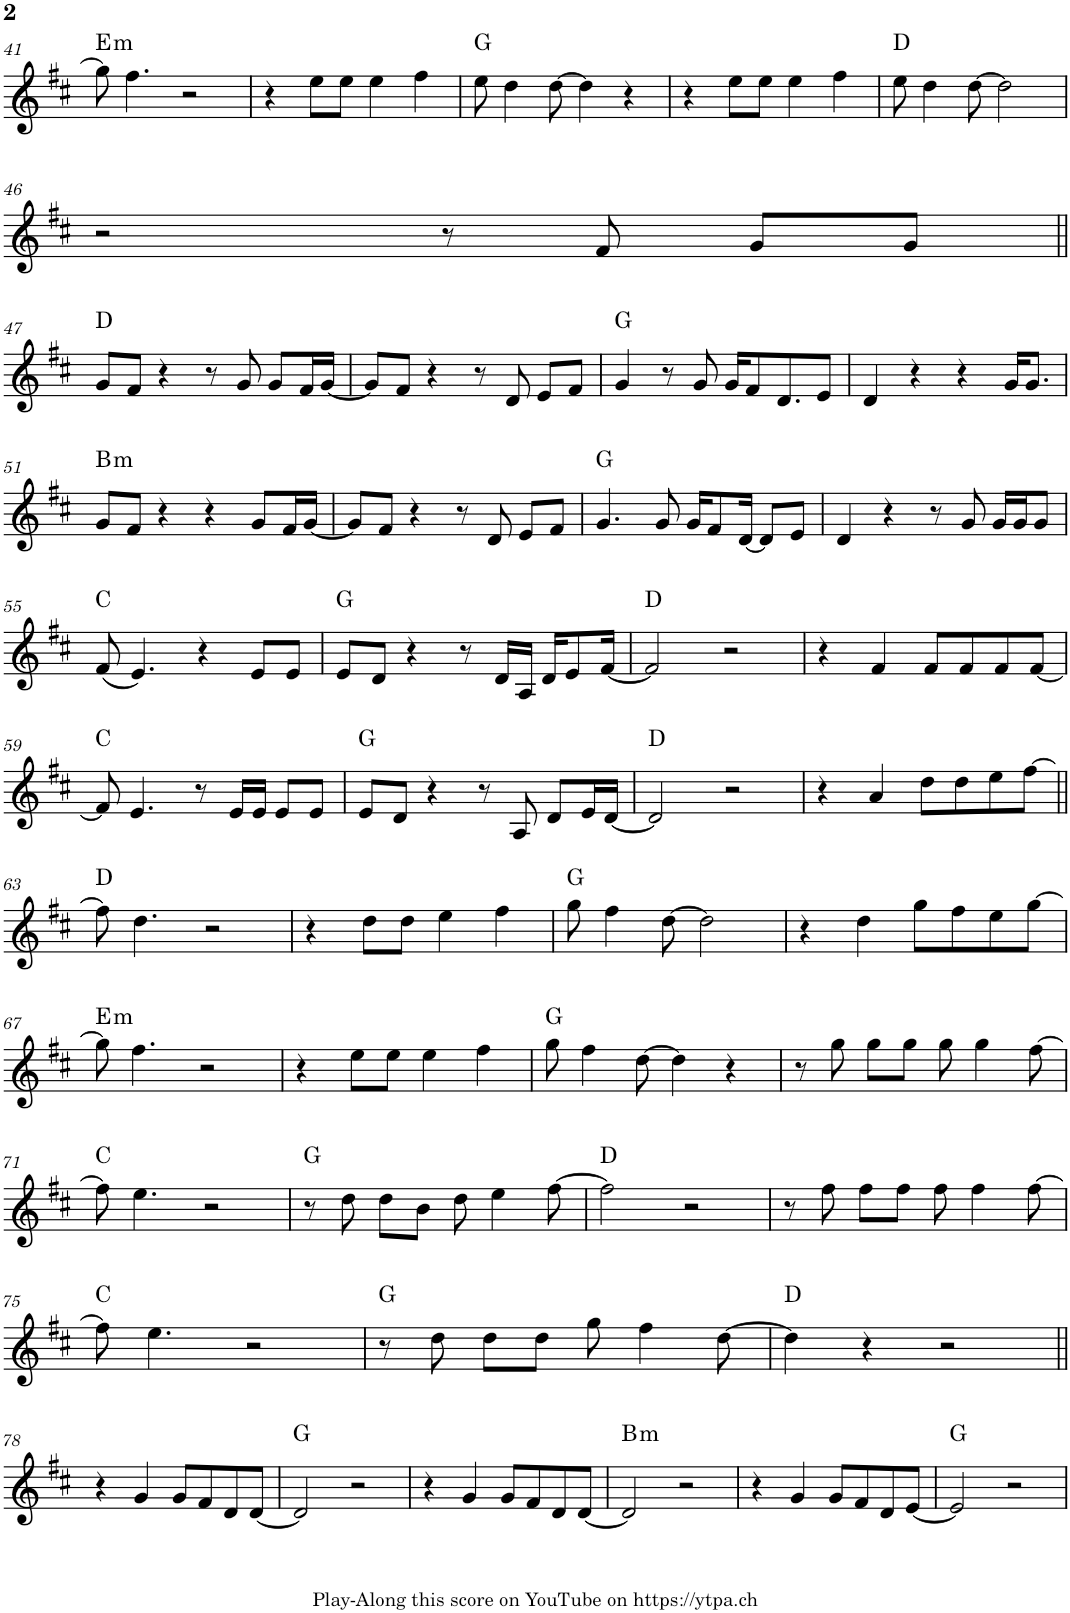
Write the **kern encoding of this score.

**kern	**harte
*part1	*part1
*staff1	*
*I"Piano	*
*I'Pno.	*
!!LO:PB:g=z
*clefG2	*
*k[f#c#]	*
*M4/4	*
=41	=41
!	!LO:H:kt=m
8gg\]	E:min
4.ff#\	.
2r	.
=42	=42
4r	.
8ee\L	.
8ee\J	.
4ee\	.
4ff#\	.
=43	=43
8ee\	G:maj
4dd\	.
[8dd\	.
4dd\]	.
4r	.
=44	=44
4r	.
8ee\L	.
8ee\J	.
4ee\	.
4ff#\	.
=45	=45
8ee\	D:maj
4dd\	.
[8dd\	.
2dd\]	.
!!LO:LB:g=z
=46	=46
2r	.
8r	.
8f#/	.
8g/L	.
8g/J	.
!!LO:LB:g=z
=47||	=47||
8g/L	D:maj
8f#/J	.
4r	.
8r	.
8g/	.
8g/L	.
16f#/L	.
[16g/JJ	.
=48	=48
8g/L]	.
8f#/J	.
4r	.
8r	.
8d/	.
8e/L	.
8f#/J	.
=49	=49
4g/	G:maj
8r	.
8g/	.
16g/KL	.
8f#/	.
8.d/	.
8e/J	.
=50	=50
4d/	.
4r	.
4r	.
16g/KL	.
8.g/J	.
!!LO:LB:g=z
=51	=51
!	!LO:H:kt=m
8g/L	B:min
8f#/J	.
4r	.
4r	.
8g/L	.
16f#/L	.
[16g/JJ	.
=52	=52
8g/L]	.
8f#/J	.
4r	.
8r	.
8d/	.
8e/L	.
8f#/J	.
=53	=53
4.g/	G:maj
8g/	.
16g/KL	.
8f#/	.
[16d/Jk	.
8d/L]	.
8e/J	.
=54	=54
4d/	.
4r	.
8r	.
8g/	.
16g/LL	.
16g/J	.
8g/J	.
!!LO:LB:g=z
=55	=55
(8f#/	C:maj
4.e/)	.
4r	.
8e/L	.
8e/J	.
=56	=56
8e/L	G:maj
8d/J	.
4r	.
8r	.
16d/LL	.
16A/JJ	.
16d/KL	.
8e/	.
[16f#/Jk	.
=57	=57
2f#/]	D:maj
2r	.
=58	=58
4r	.
4f#/	.
8f#/L	.
8f#/	.
8f#/	.
[8f#/J	.
!!LO:LB:g=z
=59	=59
8f#/]	C:maj
4.e/	.
8r	.
16e/LL	.
16e/JJ	.
8e/L	.
8e/J	.
=60	=60
8e/L	G:maj
8d/J	.
4r	.
8r	.
8A/	.
8d/L	.
16e/L	.
[16d/JJ	.
=61	=61
2d/]	D:maj
2r	.
=62	=62
4r	.
4a/	.
8dd\L	.
8dd\	.
8ee\	.
[8ff#\J	.
!!LO:LB:g=z
=63||	=63||
8ff#\]	D:maj
4.dd\	.
2r	.
=64	=64
4r	.
8dd\L	.
8dd\J	.
4ee\	.
4ff#\	.
=65	=65
8gg\	G:maj
4ff#\	.
[8dd\	.
2dd\]	.
=66	=66
4r	.
4dd\	.
8gg\L	.
8ff#\	.
8ee\	.
[8gg\J	.
!!LO:LB:g=z
=67	=67
!	!LO:H:kt=m
8gg\]	E:min
4.ff#\	.
2r	.
=68	=68
4r	.
8ee\L	.
8ee\J	.
4ee\	.
4ff#\	.
=69	=69
8gg\	G:maj
4ff#\	.
[8dd\	.
4dd\]	.
4r	.
=70	=70
8r	.
8gg\	.
8gg\L	.
8gg\J	.
8gg\	.
4gg\	.
[8ff#\	.
!!LO:LB:g=z
=71	=71
8ff#\]	C:maj
4.ee\	.
2r	.
=72	=72
8r	G:maj
8dd\	.
8dd\L	.
8b\J	.
8dd\	.
4ee\	.
[8ff#\	.
=73	=73
2ff#\]	D:maj
2r	.
=74	=74
8r	.
8ff#\	.
8ff#\L	.
8ff#\J	.
8ff#\	.
4ff#\	.
[8ff#\	.
!!LO:LB:g=z
=75	=75
8ff#\]	C:maj
4.ee\	.
2r	.
=76	=76
8r	G:maj
8dd\	.
8dd\L	.
8dd\J	.
8gg\	.
4ff#\	.
[8dd\	.
=77	=77
4dd\]	D:maj
4r	.
2r	.
!!LO:LB:g=z
=78||	=78||
4r	.
4g/	.
8g/L	.
8f#/	.
8d/	.
[8d/J	.
=79	=79
2d/]	G:maj
2r	.
=80	=80
4r	.
4g/	.
8g/L	.
8f#/	.
8d/	.
[8d/J	.
=81	=81
!	!LO:H:kt=m
2d/]	B:min
2r	.
=82	=82
4r	.
4g/	.
8g/L	.
8f#/	.
8d/	.
[8e/J	.
=83	=83
2e/]	G:maj
2r	.
=	=
*-	*-
